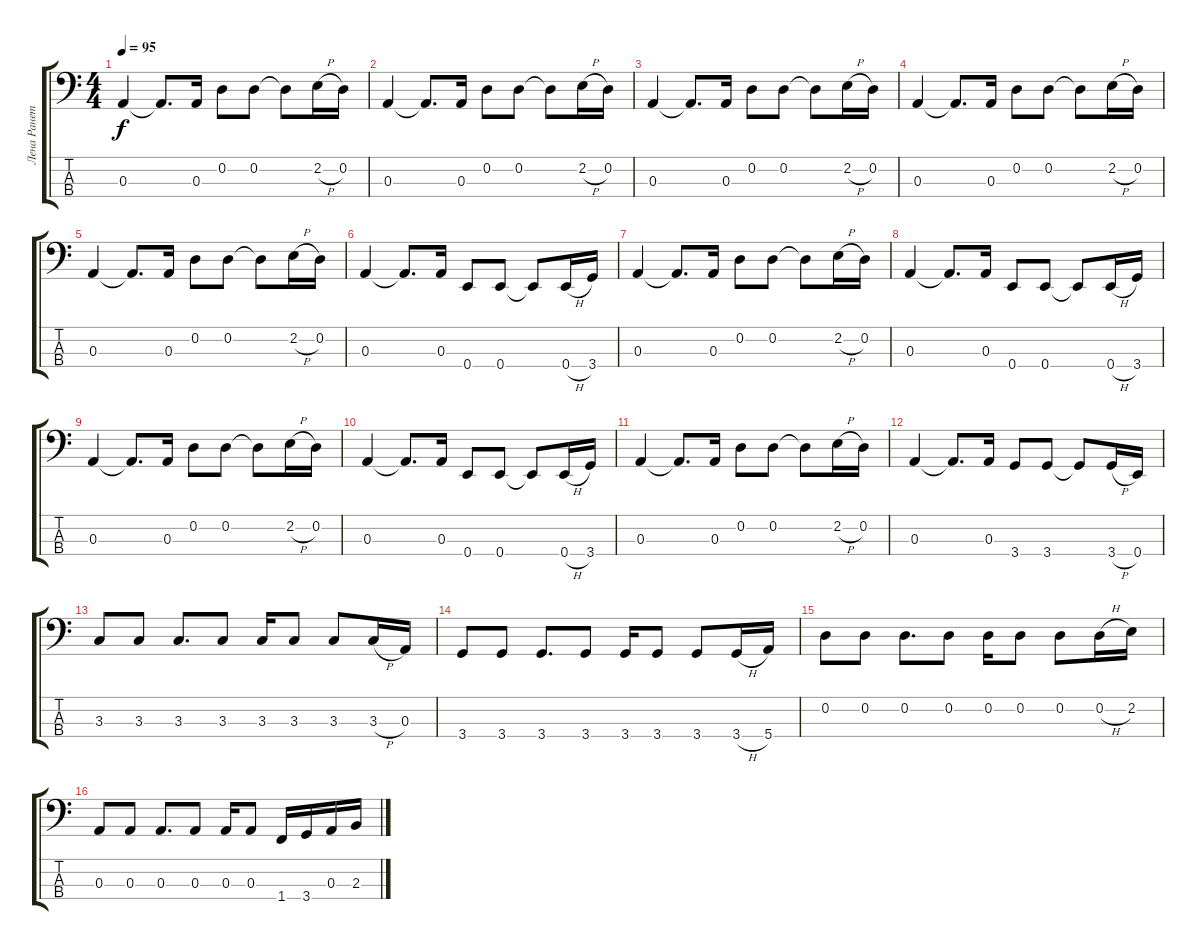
\track ("Лена Ранетка" "Лена Ранет") {instrument synthbass2}
\staff {score tabs}
\tuning (G2 D2 A1 E1) {hide}
\ts (4 4)
\tempo 95
\clef f4
\ks c
0.3.4{dy f} 0.3{t}.8{d} 0.3.16 0.2.8 0.2.8 0.2{t}.8 2.2{h}.16 0.2.16 |
0.3.4 0.3{t}.8{d} 0.3.16 0.2.8 0.2.8 0.2{t}.8 2.2{h}.16 0.2.16 |
0.3.4 0.3{t}.8{d} 0.3.16 0.2.8 0.2.8 0.2{t}.8 2.2{h}.16 0.2.16 |
0.3.4 0.3{t}.8{d} 0.3.16 0.2.8 0.2.8 0.2{t}.8 2.2{h}.16 0.2.16 |
0.3.4 0.3{t}.8{d} 0.3.16 0.2.8 0.2.8 0.2{t}.8 2.2{h}.16 0.2.16 |
0.3.4 0.3{t}.8{d} 0.3.16 0.4.8 0.4.8 0.4{t}.8 0.4{h}.16 3.4.16 |
0.3.4 0.3{t}.8{d} 0.3.16 0.2.8 0.2.8 0.2{t}.8 2.2{h}.16 0.2.16 |
0.3.4 0.3{t}.8{d} 0.3.16 0.4.8 0.4.8 0.4{t}.8 0.4{h}.16 3.4.16 |
0.3.4 0.3{t}.8{d} 0.3.16 0.2.8 0.2.8 0.2{t}.8 2.2{h}.16 0.2.16 |
0.3.4 0.3{t}.8{d} 0.3.16 0.4.8 0.4.8 0.4{t}.8 0.4{h}.16 3.4.16 |
0.3.4 0.3{t}.8{d} 0.3.16 0.2.8 0.2.8 0.2{t}.8 2.2{h}.16 0.2.16 |
0.3.4 0.3{t}.8{d} 0.3.16 3.4.8 3.4.8 3.4{t}.8 3.4{h}.16 0.4.16 |
3.3.8 3.3.8 3.3.8{d} 3.3.8 3.3.16 3.3.8 3.3.8 3.3{h}.16 0.3.16 |
3.4.8 3.4.8 3.4.8{d} 3.4.8 3.4.16 3.4.8 3.4.8 3.4{h}.16 5.4.16 |
0.2.8 0.2.8 0.2.8{d} 0.2.8 0.2.16 0.2.8 0.2.8 0.2{h}.16 2.2.16 |
0.3.8 0.3.8 0.3.8{d} 0.3.8 0.3.16 0.3.8 1.4.16 3.4.16 0.3.16 2.3.16
